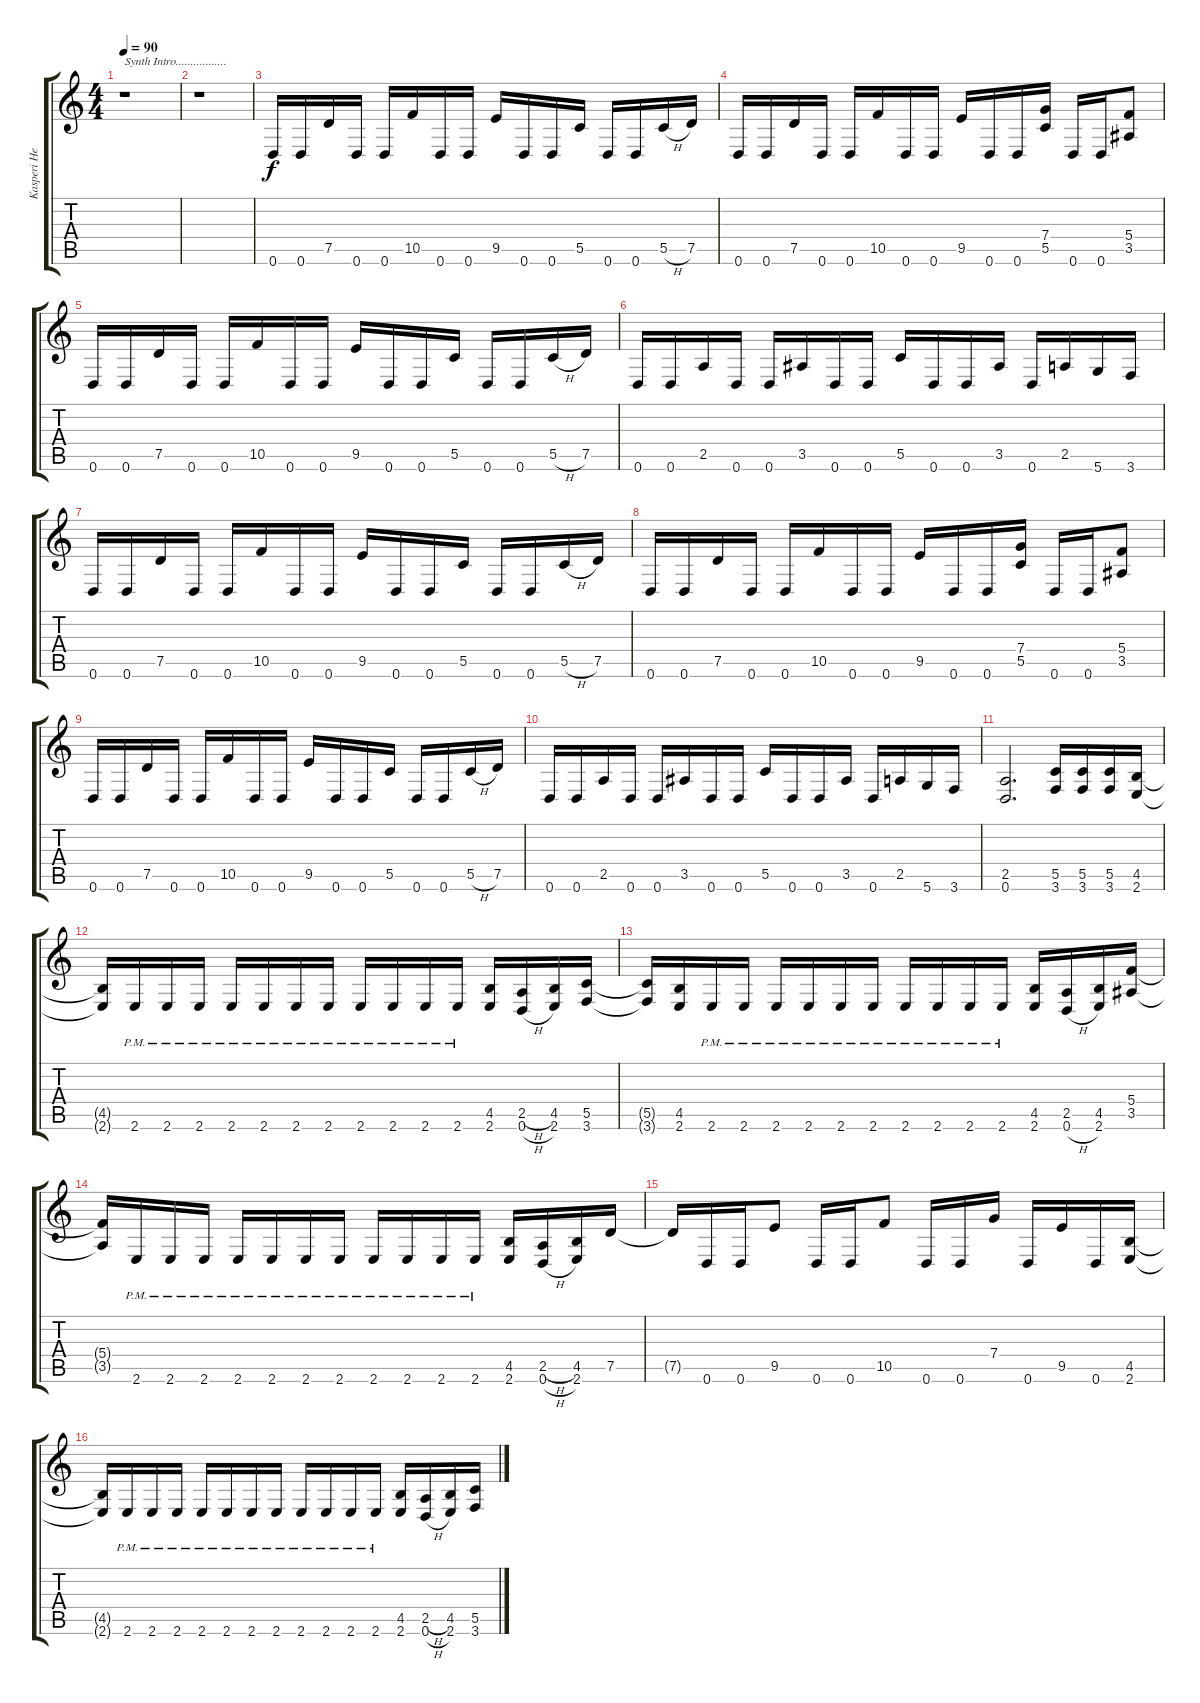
\track ("Kasperi Heikkinen" "Kasperi He") {instrument distortionguitar}
\staff {score tabs}
\tuning (D4 A3 F3 C3 G2 D2) {hide}
\ts (4 4)
\tempo 90
\clef g2
\ks c
r.1{txt "Synth Intro................." dy f instrument distortionguitar} |
r.1 |
0.6.16 0.6.16 7.5.16 0.6.16 0.6.16 10.5.16 0.6.16 0.6.16 9.5.16 0.6.16 0.6.16 5.5.16 0.6.16 0.6.16 5.5{h}.16 7.5.16 |
0.6.16 0.6.16 7.5.16 0.6.16 0.6.16 10.5.16 0.6.16 0.6.16 9.5.16 0.6.16 0.6.16 (7.4 5.5).16 0.6.16 0.6.16 (5.4 3.5).8 |
0.6.16 0.6.16 7.5.16 0.6.16 0.6.16 10.5.16 0.6.16 0.6.16 9.5.16 0.6.16 0.6.16 5.5.16 0.6.16 0.6.16 5.5{h}.16 7.5.16 |
0.6.16 0.6.16 2.5.16 0.6.16 0.6.16 3.5.16 0.6.16 0.6.16 5.5.16 0.6.16 0.6.16 3.5.16 0.6.16 2.5.16 5.6.16 3.6.16 |
0.6.16 0.6.16 7.5.16 0.6.16 0.6.16 10.5.16 0.6.16 0.6.16 9.5.16 0.6.16 0.6.16 5.5.16 0.6.16 0.6.16 5.5{h}.16 7.5.16 |
0.6.16 0.6.16 7.5.16 0.6.16 0.6.16 10.5.16 0.6.16 0.6.16 9.5.16 0.6.16 0.6.16 (7.4 5.5).16 0.6.16 0.6.16 (5.4 3.5).8 |
0.6.16 0.6.16 7.5.16 0.6.16 0.6.16 10.5.16 0.6.16 0.6.16 9.5.16 0.6.16 0.6.16 5.5.16 0.6.16 0.6.16 5.5{h}.16 7.5.16 |
0.6.16 0.6.16 2.5.16 0.6.16 0.6.16 3.5.16 0.6.16 0.6.16 5.5.16 0.6.16 0.6.16 3.5.16 0.6.16 2.5.16 5.6.16 3.6.16 |
(2.5 0.6).2{d} (5.5 3.6).16 (5.5 3.6).16 (5.5 3.6).16 (4.5 2.6).16 |
(4.5{t} 2.6{t}).16 2.6{pm}.16 2.6{pm}.16 2.6{pm}.16 2.6{pm}.16 2.6{pm}.16 2.6{pm}.16 2.6{pm}.16 2.6{pm}.16 2.6{pm}.16 2.6{pm}.16 2.6{pm}.16 (4.5 2.6).16 (2.5{h} 0.6{h}).16 (4.5 2.6).16 (5.5 3.6).16 |
(5.5{t} 3.6{t}).16 (4.5 2.6).16 2.6{pm}.16 2.6{pm}.16 2.6{pm}.16 2.6{pm}.16 2.6{pm}.16 2.6{pm}.16 2.6{pm}.16 2.6{pm}.16 2.6{pm}.16 2.6{pm}.16 (4.5 2.6).16 (2.5 0.6{h}).16 (4.5 2.6).16 (5.4 3.5).16 |
(5.4{t} 3.5{t}).16 2.6{pm}.16 2.6{pm}.16 2.6{pm}.16 2.6{pm}.16 2.6{pm}.16 2.6{pm}.16 2.6{pm}.16 2.6{pm}.16 2.6{pm}.16 2.6{pm}.16 2.6{pm}.16 (4.5 2.6).16 (2.5{h} 0.6{h}).16 (4.5 2.6).16 7.5.16 |
7.5{t}.16 0.6.16 0.6.16 9.5.8 0.6.16 0.6.16 10.5.8 0.6.16 0.6.16 7.4.16 0.6.16 9.5.16 0.6.16 (4.5 2.6).16 |
(4.5{t} 2.6{t}).16 2.6{pm}.16 2.6{pm}.16 2.6{pm}.16 2.6{pm}.16 2.6{pm}.16 2.6{pm}.16 2.6{pm}.16 2.6{pm}.16 2.6{pm}.16 2.6{pm}.16 2.6{pm}.16 (4.5 2.6).16 (2.5{h} 0.6{h}).16 (4.5 2.6).16 (5.5 3.6).16
